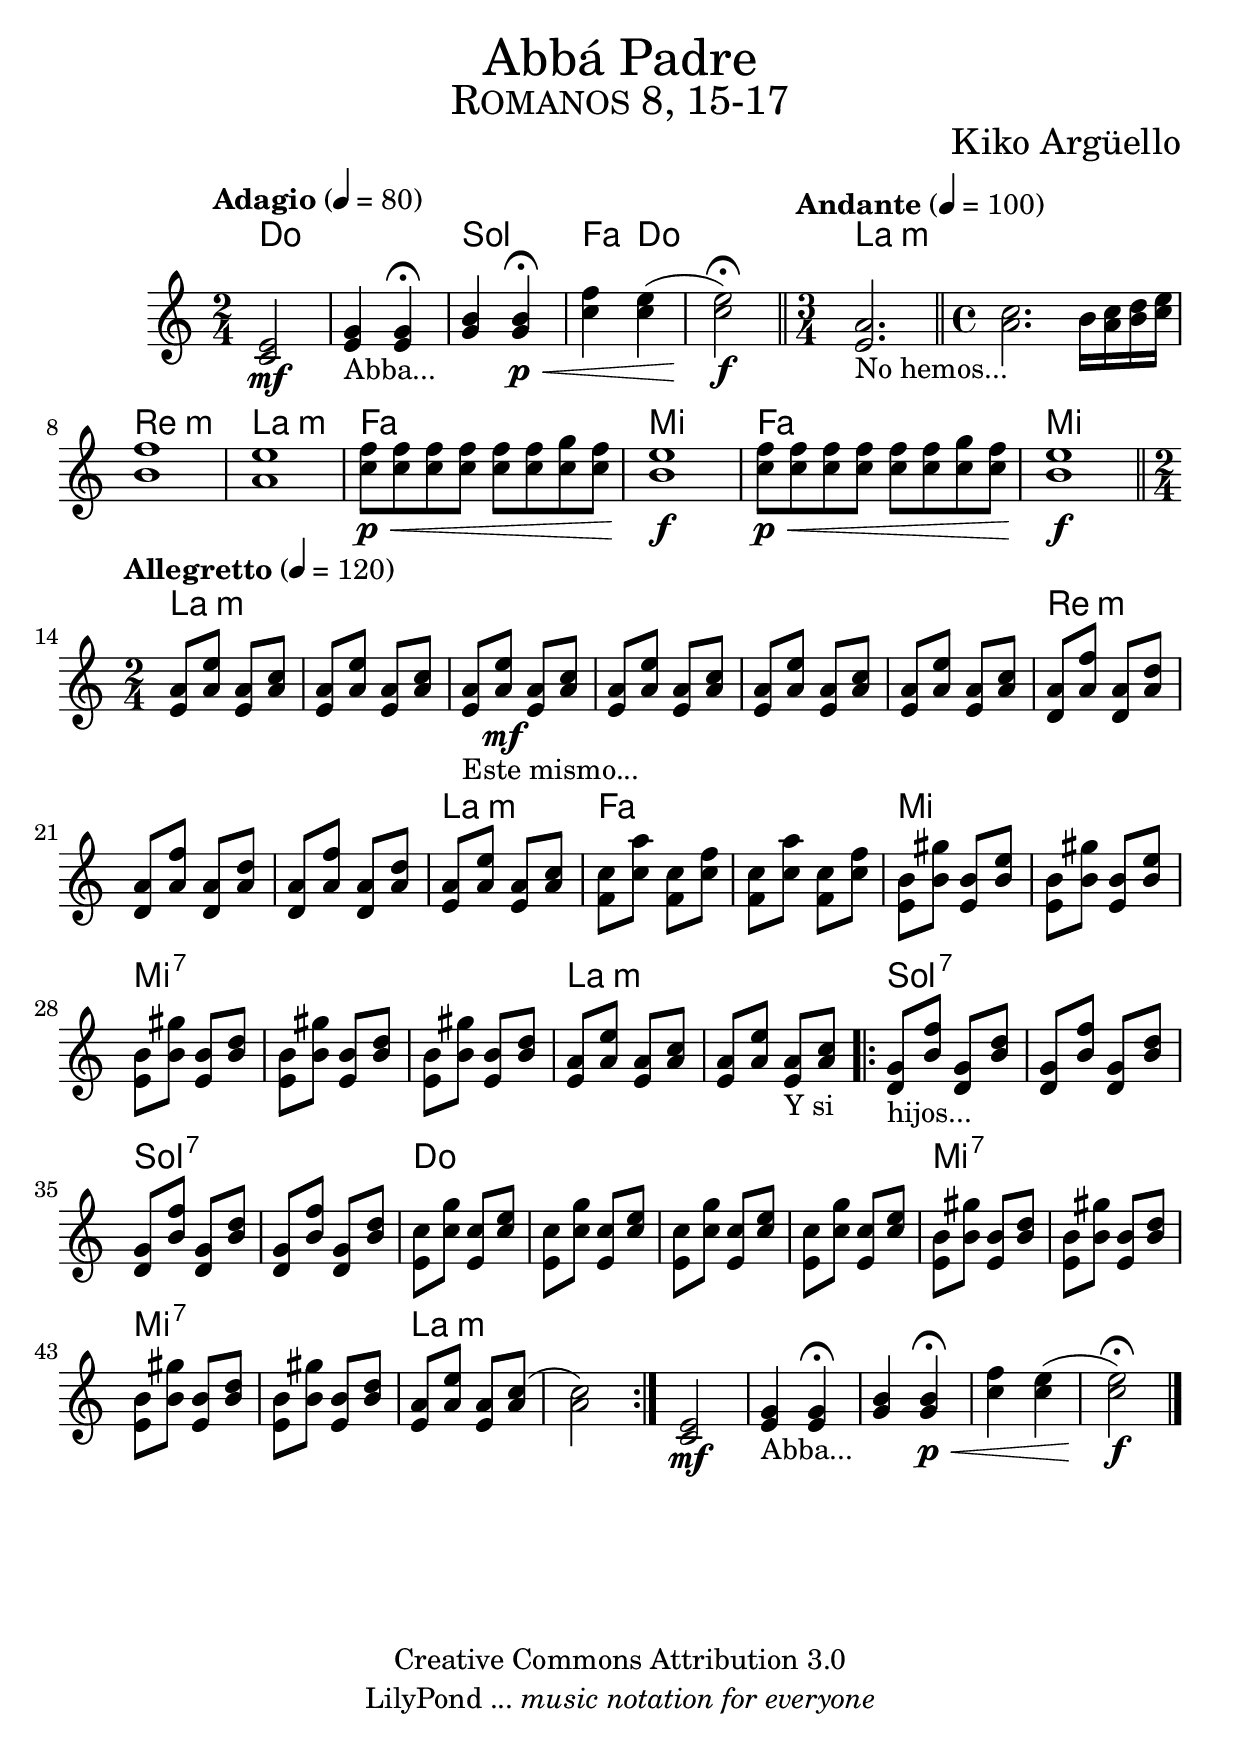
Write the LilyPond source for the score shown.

% ****************************************************************
%	ABBA PADRE - Instrumento general
%	by serach.sam@
% ****************************************************************
\language "espanol"
\version "2.18.0"

% --- Includes
%\include "texto.ily"

% --- Tamaño del pentagrama
#(set-global-staff-size 25)

% --- Parametros globales
global = {
  \tempo "Adagio" 4 = 80 \clef treble \key do \major \time 2/4 s2*5 \bar "||" 
  \time 3/4 \tempo "Andante" 4 = 100 s2. \bar "||" 
  \time 4/4 s1*7 \bar "||"
  \time 2/4 \tempo "Allegretto" 4 = 120 s2*19
  \bar ".|:" s2*14
  \bar ":|." s2*5
  \bar "|." 
}

% --- Cabecera
\markup { \fill-line { \center-column { \fontsize #5 "Abbá Padre" \fontsize #3 \caps "Romanos 8, 15-17" } } }
\markup { \fill-line { " " \center-column { \fontsize #2 "Kiko Argüello" } } }
\header {
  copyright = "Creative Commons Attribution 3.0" 
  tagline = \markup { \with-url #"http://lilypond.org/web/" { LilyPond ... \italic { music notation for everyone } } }
  breakbefore = ##t
}

% --- Musica
instrumento = \relative do' {
  \compressFullBarRests
  %Escribir la musica aqui...
  <do mi>2\mf						| %1
  <mi sol>4_"Abba..." <mi sol> \fermata	| %2
  <sol si> <sol si>\p\< \fermata 			| %3
  <do fa> <do mi>( 					| %4
  <do mi>2)\f \fermata					| %5
  <la mi>2._"No hemos..."				| %6
  <do la>2. si16 <do la> <re si> <mi do>	| %7
  <fa si,>1 							| %8
  <mi la,> 							| %9
  <fa do>8\p\< <fa do> <fa do> <fa do> <fa do> <fa do> <sol do,> <fa do> | %10
   <mi si>1\f 							| %11
   <fa do>8\p\< <fa do> <fa do> <fa do> <fa do> <fa do> <sol do,> <fa do> | %12
   <mi si>1\f 							| %13
   <la, mi>8 <mi' la,> <la, mi>8 <do la>  	|%14
   <la mi>8 <mi' la,> <la, mi>8 <do la>  	|%15
   <la mi>8_"Este mismo..." <mi' la,>\mf <la, mi>8 <do la> | %16
   <la mi>8 <mi' la,> <la, mi> <do la>  	|%17
   <la mi>8 <mi' la,> <la, mi> <do la>  	|%18
   <la mi>8 <mi' la,> <la, mi> <do la>  	|%19
   <la re,>8 <fa' la,> <la, re,> <re la>  	|%20
   <la re,>8 <fa' la,> <la, re,> <re la>  	|%21
   <la re,>8 <fa' la,> <la, re,> <re la>  	|%22
   <la mi>8 <mi' la,> <la, mi> <do la>  	|%23
   <do fa,>8 <la' do,> <do, fa,> <fa do>  	|%24
   <do fa,>8 <la' do,> <do, fa,> <fa do>  	|%25
   <si, mi,>8 <sols' si,> <si, mi,> <mi si>  	|%25
   <si mi,>8 <sols' si,> <si, mi,> <mi si>  	|%26
   <si mi,>8 <sols' si,> <si, mi,> <re si>  	|%27
   <si mi,>8 <sols' si,> <si, mi,> <re si>  	|%28
   <si mi,>8 <sols' si,> <si, mi,> <re si>  	|%29
   <la mi>8 <mi' la,> <la, mi> <do la>  	|%30
   <la mi>8 <mi' la,> <la, mi>_"Y si" <do la>  |%31
   <sol re>8_"hijos..." <fa' si,> <sol, re> <re' si>  |%32
   <sol, re>8 <fa' si,> <sol, re> <re' si> 	|%33
   <sol, re>8 <fa' si,> <sol, re> <re' si>  	|%34
   <sol, re>8 <fa' si,> <sol, re> <re' si>  	|%35
   <do mi,>8 <sol' do,> <do, mi,> <mi do> |%36
   <do mi,>8 <sol' do,> <do, mi,> <mi do> |%37
   <do mi,>8 <sol' do,> <do, mi,> <mi do> |%38
   <do mi,>8 <sol' do,> <do, mi,> <mi do> |%39
   <si mi,>8 <sols' si,> <si, mi,> <re si>  	|%40
   <si mi,>8 <sols' si,> <si, mi,> <re si>  	|%41
   <si mi,>8 <sols' si,> <si, mi,> <re si>  	|%42
   <si mi,>8 <sols' si,> <si, mi,> <re si>  	|%43
   <la mi>8 <mi' la,> <la, mi> <do la>(  	|%44
   <do la>2)							| %45
   <do, mi>2\mf						| %46
  <mi sol>4_"Abba..." <mi sol> \fermata	| %47
  <sol si> <sol si>\p\< \fermata 			| %48
  <do fa> <do mi>( 					| %49
  <do mi>2)\f \fermata					| %50
}

% --- Acordes
acordes = \new ChordNames {
  \set chordChanges = ##t
  \italianChords
  \chordmode { 
    do1 sol2 fa4 do2. 
    la2.:m la1:m re1:m la1:m
    fa1 mi1 fa1 mi1 la1:m
    la1:m la1:m re1:m re2:m
    la2:m fa1 mi1 mi1:7 mi2:7 la1:m
    sol1:7 sol1:7 do1 do1  
    mi1:7 mi1:7 la1:m
  }
}

% --- Partitura
\score {
  <<
    \acordes
    \new Staff { 
      <<
        \set Staff.midiInstrument = #"oboe"
        \global
        \instrumento
      >>
    }
  >>
  \midi {}
  \layout {}
}

% --- Pagina
\paper {
  #( set-default-paper-size "letter" )
}